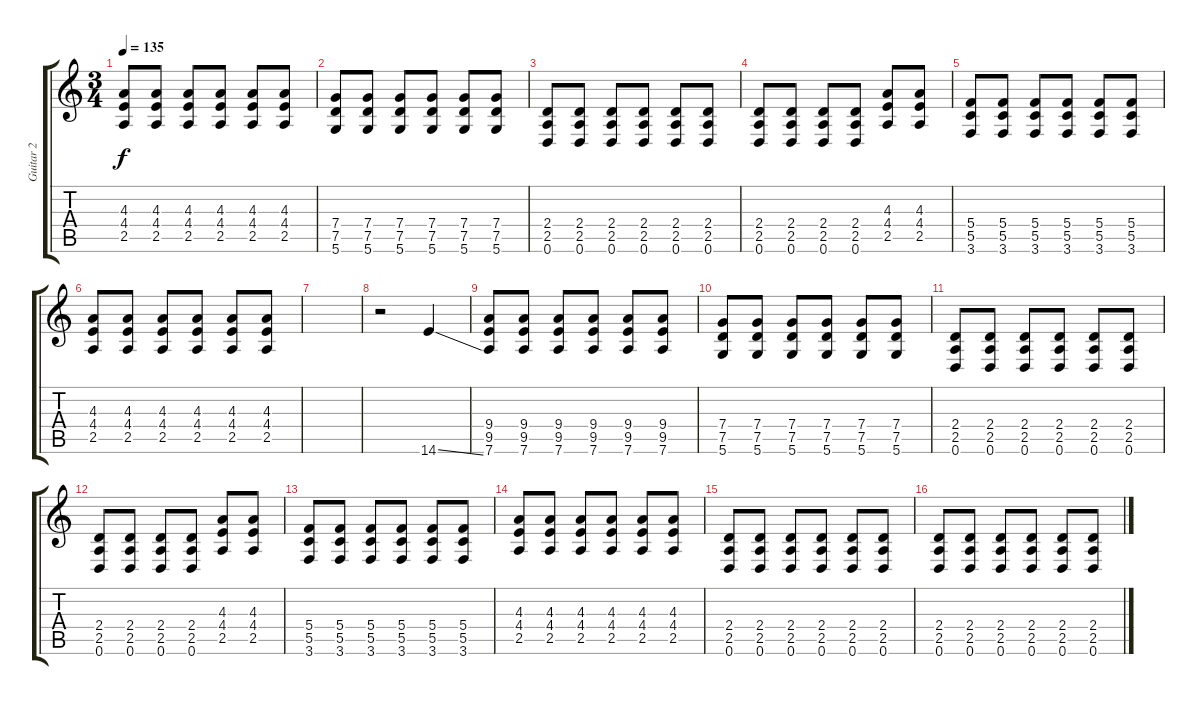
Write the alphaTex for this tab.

\track ("Guitar 2" "Guitar 2") {instrument distortionguitar}
\staff {score tabs}
\tuning (D4 A3 F3 C3 G2 D2) {hide}
\ts (3 4)
\tempo 135
\clef g2
\ks c
(4.3 4.4 2.5).8{dy f} (4.3 4.4 2.5).8 (4.3 4.4 2.5).8 (4.3 4.4 2.5).8 (4.3 4.4 2.5).8 (4.3 4.4 2.5).8 |
(7.4 7.5 5.6).8 (7.4 7.5 5.6).8 (7.4 7.5 5.6).8 (7.4 7.5 5.6).8 (7.4 7.5 5.6).8 (7.4 7.5 5.6).8 |
(2.4 2.5 0.6).8 (2.4 2.5 0.6).8 (2.4 2.5 0.6).8 (2.4 2.5 0.6).8 (2.4 2.5 0.6).8 (2.4 2.5 0.6).8 |
(2.4 2.5 0.6).8 (2.4 2.5 0.6).8 (2.4 2.5 0.6).8 (2.4 2.5 0.6).8 (4.3 4.4 2.5).8 (4.3 4.4 2.5).8 |
(5.4 5.5 3.6).8 (5.4 5.5 3.6).8 (5.4 5.5 3.6).8 (5.4 5.5 3.6).8 (5.4 5.5 3.6).8 (5.4 5.5 3.6).8 |
(4.3 4.4 2.5).8 (4.3 4.4 2.5).8 (4.3 4.4 2.5).8 (4.3 4.4 2.5).8 (4.3 4.4 2.5).8 (4.3 4.4 2.5).8 |
|
r.2 14.6{ss}.4 |
(9.4 9.5 7.6).8 (9.4 9.5 7.6).8 (9.4 9.5 7.6).8 (9.4 9.5 7.6).8 (9.4 9.5 7.6).8 (9.4 9.5 7.6).8 |
(7.4 7.5 5.6).8 (7.4 7.5 5.6).8 (7.4 7.5 5.6).8 (7.4 7.5 5.6).8 (7.4 7.5 5.6).8 (7.4 7.5 5.6).8 |
(2.4 2.5 0.6).8 (2.4 2.5 0.6).8 (2.4 2.5 0.6).8 (2.4 2.5 0.6).8 (2.4 2.5 0.6).8 (2.4 2.5 0.6).8 |
(2.4 2.5 0.6).8 (2.4 2.5 0.6).8 (2.4 2.5 0.6).8 (2.4 2.5 0.6).8 (4.3 4.4 2.5).8 (4.3 4.4 2.5).8 |
(5.4 5.5 3.6).8 (5.4 5.5 3.6).8 (5.4 5.5 3.6).8 (5.4 5.5 3.6).8 (5.4 5.5 3.6).8 (5.4 5.5 3.6).8 |
(4.3 4.4 2.5).8 (4.3 4.4 2.5).8 (4.3 4.4 2.5).8 (4.3 4.4 2.5).8 (4.3 4.4 2.5).8 (4.3 4.4 2.5).8 |
(2.4 2.5 0.6).8 (2.4 2.5 0.6).8 (2.4 2.5 0.6).8 (2.4 2.5 0.6).8 (2.4 2.5 0.6).8 (2.4 2.5 0.6).8 |
(2.4 2.5 0.6).8 (2.4 2.5 0.6).8 (2.4 2.5 0.6).8 (2.4 2.5 0.6).8 (2.4 2.5 0.6).8 (2.4 2.5 0.6).8
